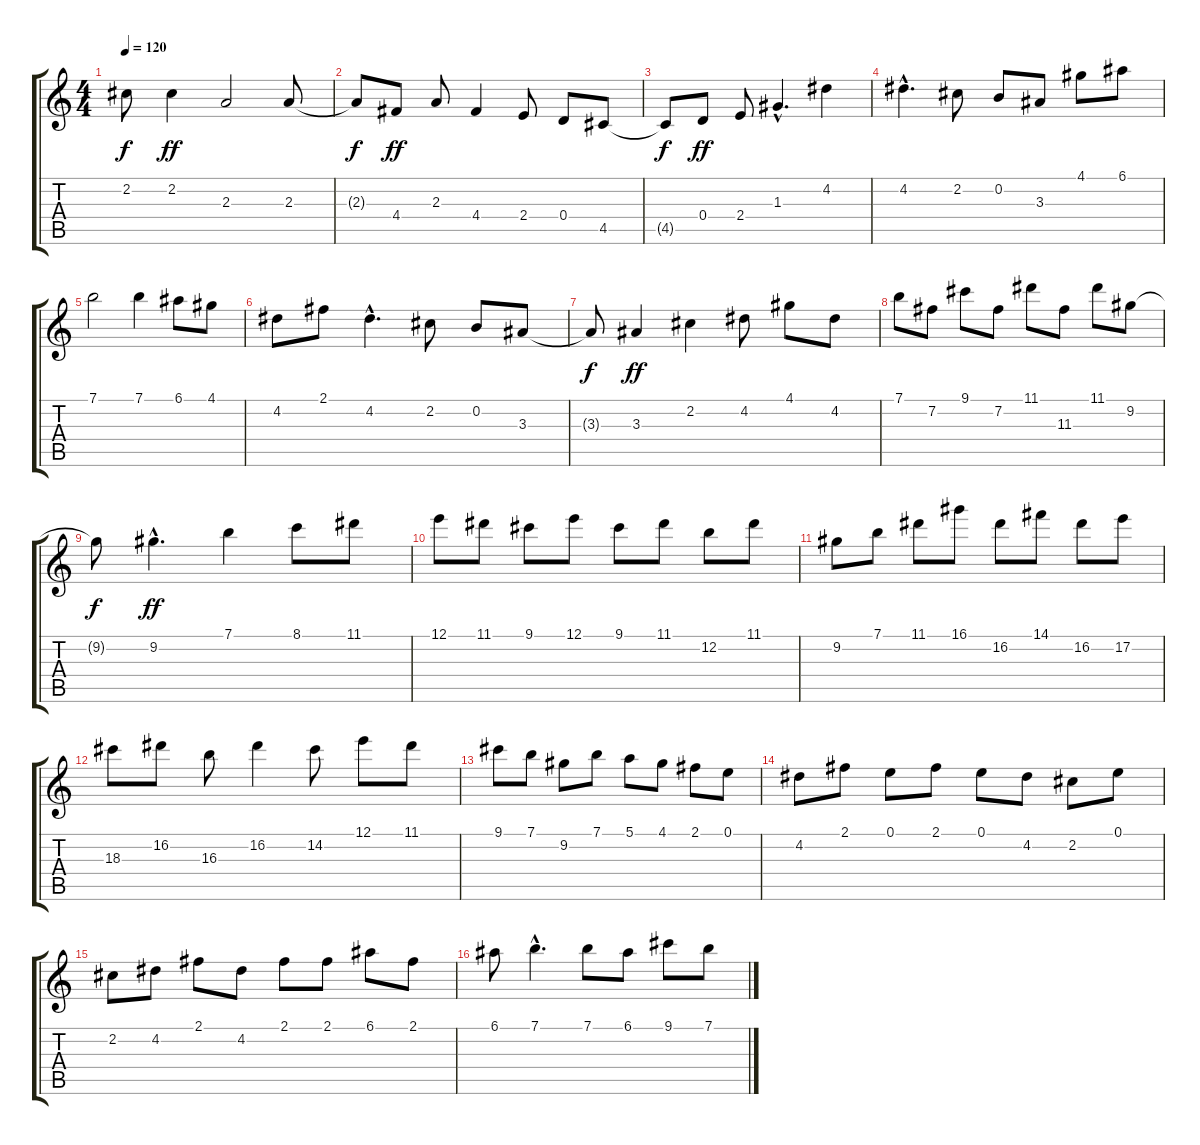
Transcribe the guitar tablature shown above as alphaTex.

\track "" {instrument acousticguitarnylon}
\staff {score tabs}
\tuning (E4 B3 G3 D3 A2 E2) {hide}
\ts (4 4)
\tempo 120
\clef g2
\ks c
2.2{t}.8{dy f} 2.2.4{dy ff} 2.3.2 2.3.8 |
2.3{t}.8{dy f} 4.4.8{dy ff} 2.3.8 4.4.4 2.4.8 0.4.8 4.5.8 |
4.5{t}.8{dy f} 0.4.8{dy ff} 2.4.8 1.3{hac}.4{d} 4.2.4 |
4.2{hac}.4{d} 2.2.8 0.2.8 3.3.8 4.1.8 6.1.8 |
7.1.2 7.1.4 6.1.8 4.1.8 |
4.2.8 2.1.8 4.2{hac}.4{d} 2.2.8 0.2.8 3.3.8 |
3.3{t}.8{dy f} 3.3.4{dy ff} 2.2.4 4.2.8 4.1.8 4.2.8 |
7.1.8 7.2.8 9.1.8 7.2.8 11.1.8 11.3.8 11.1.8 9.2.8 |
9.2{t}.8{dy f} 9.2{hac}.4{d dy ff} 7.1.4 8.1.8 11.1.8 |
12.1.8 11.1.8 9.1.8 12.1.8 9.1.8 11.1.8 12.2.8 11.1.8 |
9.2.8 7.1.8 11.1.8 16.1.8 16.2.8 14.1.8 16.2.8 17.2.8 |
18.3.8 16.2.8 16.3.8 16.2.4 14.2.8 12.1.8 11.1.8 |
9.1.8 7.1.8 9.2.8 7.1.8 5.1.8 4.1.8 2.1.8 0.1.8 |
4.2.8 2.1.8 0.1.8 2.1.8 0.1.8 4.2.8 2.2.8 0.1.8 |
2.2.8 4.2.8 2.1.8 4.2.8 2.1.8 2.1.8 6.1.8 2.1.8 |
6.1.8 7.1{hac}.4{d} 7.1.8 6.1.8 9.1.8 7.1.8
